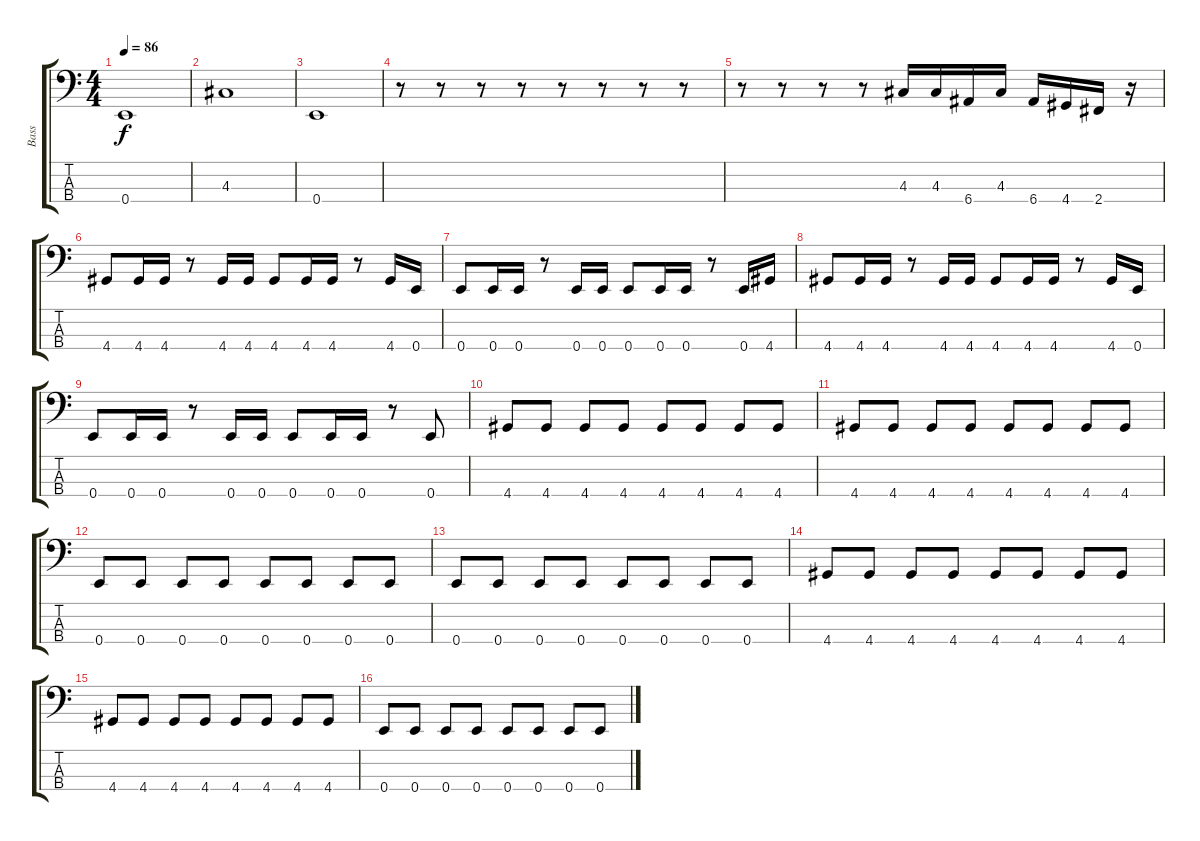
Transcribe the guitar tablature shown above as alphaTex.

\track ("Bass" "Bass") {instrument electricbassfinger}
\staff {score tabs}
\tuning (G2 D2 A1 E1) {hide}
\ts (4 4)
\tempo 86
\clef f4
\ks c
0.4.1{dy f} |
4.3.1 |
0.4.1 |
r.8 r.8 r.8 r.8 r.8 r.8 r.8 r.8 |
r.8 r.8 r.8 r.8 4.3.16 4.3.16 6.4.16 4.3.16 6.4.16 4.4.16 2.4.16 r.16 |
4.4.8 4.4.16 4.4.16 r.8 4.4.16 4.4.16 4.4.8 4.4.16 4.4.16 r.8 4.4.16 0.4.16 |
0.4.8 0.4.16 0.4.16 r.8 0.4.16 0.4.16 0.4.8 0.4.16 0.4.16 r.8 0.4.16 4.4.16 |
4.4.8 4.4.16 4.4.16 r.8 4.4.16 4.4.16 4.4.8 4.4.16 4.4.16 r.8 4.4.16 0.4.16 |
0.4.8 0.4.16 0.4.16 r.8 0.4.16 0.4.16 0.4.8 0.4.16 0.4.16 r.8 0.4.8 |
4.4.8 4.4.8 4.4.8 4.4.8 4.4.8 4.4.8 4.4.8 4.4.8 |
4.4.8 4.4.8 4.4.8 4.4.8 4.4.8 4.4.8 4.4.8 4.4.8 |
0.4.8 0.4.8 0.4.8 0.4.8 0.4.8 0.4.8 0.4.8 0.4.8 |
0.4.8 0.4.8 0.4.8 0.4.8 0.4.8 0.4.8 0.4.8 0.4.8 |
4.4.8 4.4.8 4.4.8 4.4.8 4.4.8 4.4.8 4.4.8 4.4.8 |
4.4.8 4.4.8 4.4.8 4.4.8 4.4.8 4.4.8 4.4.8 4.4.8 |
0.4.8 0.4.8 0.4.8 0.4.8 0.4.8 0.4.8 0.4.8 0.4.8
